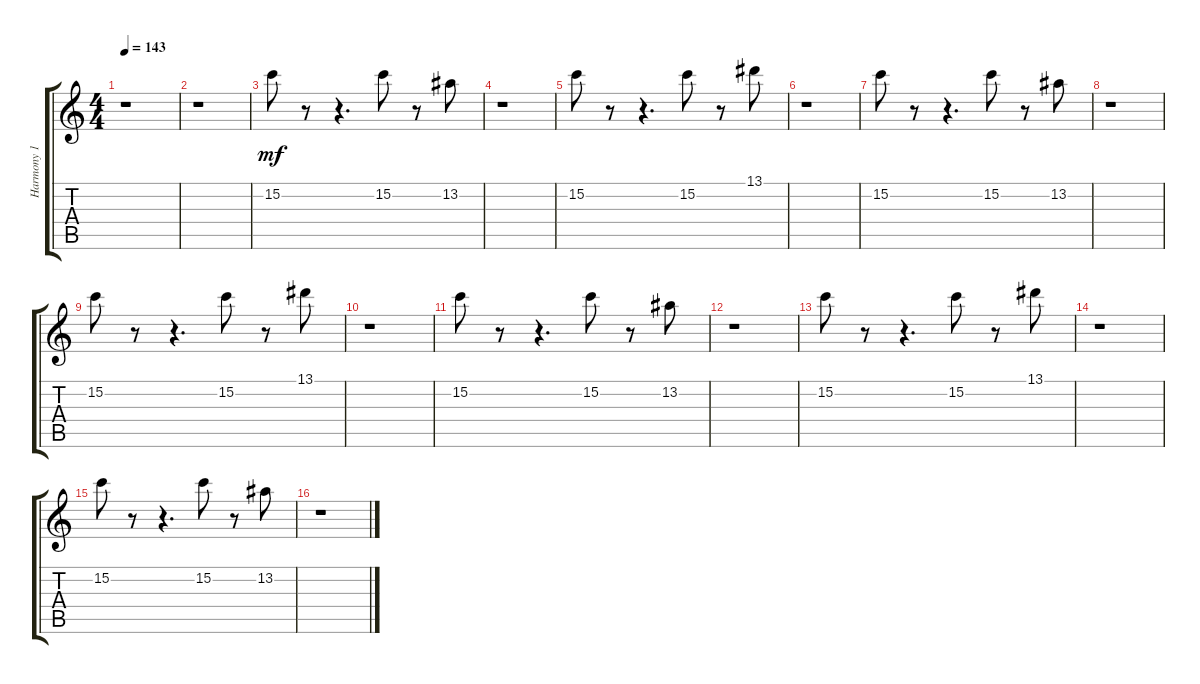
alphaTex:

\track ("Harmony 1" "Harmony 1") {instrument overdrivenguitar}
\staff {score tabs}
\tuning (D4 A3 F3 C3 G2 C2) {hide}
\ts (4 4)
\tempo 143
\clef g2
\ks aminor
r.1{dy mf instrument overdrivenguitar} |
r.1 |
15.2.8 r.8 r.4{d} 15.2.8 r.8 13.2.8 |
r.1 |
15.2.8 r.8 r.4{d} 15.2.8 r.8 13.1.8 |
r.1 |
15.2.8 r.8 r.4{d} 15.2.8 r.8 13.2.8 |
r.1 |
15.2.8 r.8 r.4{d} 15.2.8 r.8 13.1.8 |
r.1 |
15.2.8 r.8 r.4{d} 15.2.8 r.8 13.2.8 |
r.1 |
15.2.8 r.8 r.4{d} 15.2.8 r.8 13.1.8 |
r.1 |
15.2.8 r.8 r.4{d} 15.2.8 r.8 13.2.8 |
r.1
